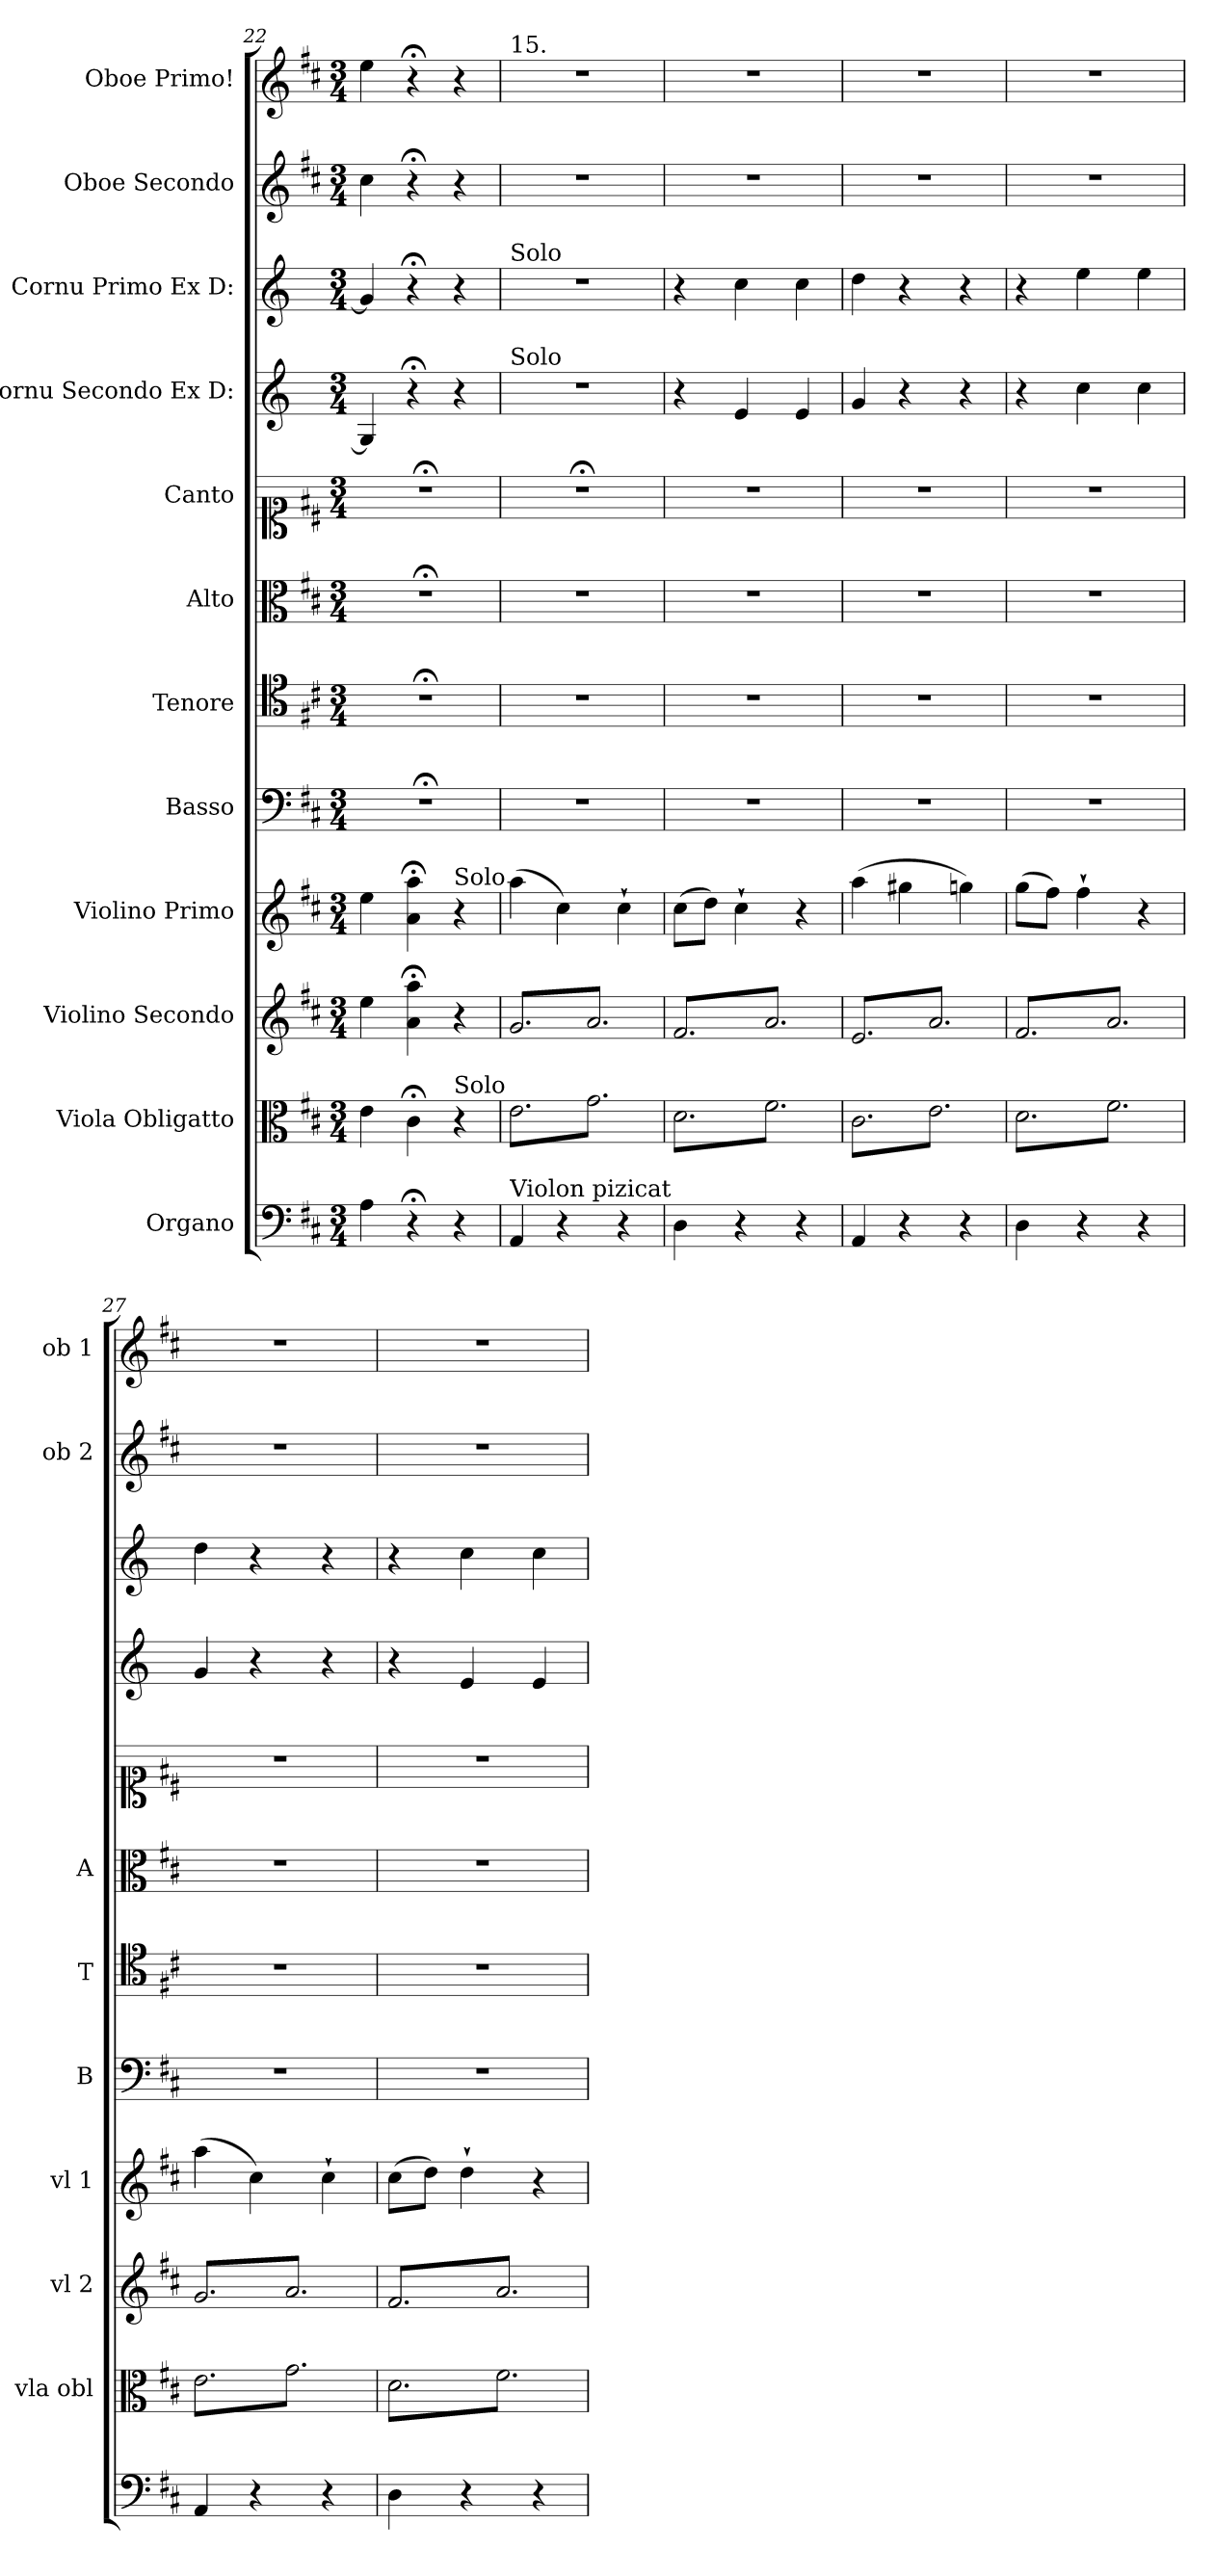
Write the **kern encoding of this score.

**kern	**kern	**dynam	**kern	**dynam	**kern	**kern	**kern	**kern	**kern	**kern	**dynam	**kern	**dynam	**kern	**kern
*part12	*part11	*part11	*part10	*part10	*part9	*part8	*part7	*part6	*part5	*part4	*part4	*part3	*part3	*part2	*part1
*staff12	*staff11	*staff11	*staff10	*staff10	*staff9	*staff8	*staff7	*staff6	*staff5	*staff4	*staff4	*staff3	*staff3	*staff2	*staff1
*I"Organo	*I"Viola Obligatto	*	*I"Violino Secondo	*	*I"Violino Primo	*I"Basso	*I"Tenore	*I"Alto	*I"Canto	*I"Cornu Secondo Ex D:	*	*I"Cornu Primo Ex D:	*	*I"Oboe Secondo	*I"Oboe Primo!
*	*I'vla obl	*	*I'vl 2	*	*I'vl 1	*I'B	*I'T	*I'A	*	*	*	*	*	*I'ob 2	*I'ob 1
*clefF4	*clefC3	*	*clefG2	*	*clefG2	*clefF4	*clefC4	*clefC3	*clefC1	*clefG2	*	*clefG2	*	*clefG2	*clefG2
*	*	*	*	*	*	*	*	*	*	*ITrd-1c-2	*	*ITrd-1c-2	*	*	*
*k[f#c#]	*k[f#c#]	*	*k[f#c#]	*	*k[f#c#]	*k[f#c#]	*k[f#c#]	*k[f#c#]	*k[f#c#]	*k[f#c#]	*	*k[f#c#]	*	*k[f#c#]	*k[f#c#]
*D:	*D:	*	*D:	*	*D:	*D:	*D:	*D:	*D:	*	*	*	*	*D:	*D:
*M3/4	*M3/4	*	*M3/4	*	*M3/4	*M3/4	*M3/4	*M3/4	*M3/4	*M3/4	*	*M3/4	*	*M3/4	*M3/4
=22	=22	=22	=22	=22	=22	=22	=22	=22	=22	=22	=22	=22	=22	=22	=22
4A\	4e\	.	4ee\	.	4ee\	2.r;<	2.r;<	2.r;<	2.r;<	4A/]	.	4a/]	.	4cc#\	4ee\
4r;<	4c#;<\	.	4a;<\ 4aa;<\	.	4a;<\ 4aa;<\	.	.	.	.	4r;<	.	4r;<	.	4r;<	4r;<
!	!	!	!	!	!LO:TX:a:t=Solo	!	!	!	!	!	!	!	!	!	!
!	!LO:TX:a:t=Solo	!	!	!	!	!	!	!	!	!	!	!	!	!	!
4r	4r	.	4r	.	4r	.	.	.	.	4r	.	4r	.	4r	4r
=23	=23	=23	=23	=23	=23	=23	=23	=23	=23	=23	=23	=23	=23	=23	=23
!	!	!	!	!	!	!	!	!	!	!	!	!	!	!	!LO:TX:a:t=15.
!	!	!	!	!	!	!	!	!	!	!	!	!LO:TX:a:t=Solo	!	!	!
!	!	!	!	!	!	!	!	!	!	!LO:TX:a:t=Solo	!	!	!	!	!
!	!	!	!LO:TX:a:t=problem&colon; vhv pokazuje jako tremolando zapisane skrótem	!	!	!	!	!	!	!	!	!	!	!	!
!	!LO:TX:a:t=problem&colon; vhv pokazuje jako tremolando zapisane skrótem	!	!	!	!	!	!	!	!	!	!	!	!	!	!
!LO:TX:a:t=Violon pizicat	!	!	!	!	!	!	!	!	!	!	!	!	!	!	!
!	!	!LO:DY:a	!	!LO:DY:a	!	!	!	!	!	!	!	!	!	!	!
*	*tremolo	*	*	*	*	*	*	*	*	*	*	*	*	*	*
*	*	*	*tremolo	*	*	*	*	*	*	*	*	*	*	*	*
4AA/	8e\L	p&colon;	8g/L	pio&colon;	(4aa\	2.r	2.r	2.r	2.r;<	2.r	.	2.r	.	2.r	2.r
.	8g\	.	8a/	.	.	.	.	.	.	.	.	.	.	.	.
4r	8e\	.	8g/	.	4cc#\)	.	.	.	.	.	.	.	.	.	.
.	8g\	.	8a/	.	.	.	.	.	.	.	.	.	.	.	.
4r	8e\	.	8g/	.	4cc#`\	.	.	.	.	.	.	.	.	.	.
.	8g\J	.	8a/J	.	.	.	.	.	.	.	.	.	.	.	.
=24	=24	=24	=24	=24	=24	=24	=24	=24	=24	=24	=24	=24	=24	=24	=24
!	!	!	!	!	!	!	!	!	!	!	!LO:DY:a	!	!LO:DY:a	!	!
4D\	8d\L	.	8f#/L	.	(8cc#\L	2.r	2.r	2.r	2.r	4r	p&colon;	4r	p&colon;	2.r	2.r
.	8f#\	.	8a/	.	8dd\J)	.	.	.	.	.	.	.	.	.	.
4r	8d\	.	8f#/	.	4cc#`\	.	.	.	.	4f#/	.	4dd\	.	.	.
.	8f#\	.	8a/	.	.	.	.	.	.	.	.	.	.	.	.
4r	8d\	.	8f#/	.	4r	.	.	.	.	4f#/	.	4dd\	.	.	.
.	8f#\J	.	8a/J	.	.	.	.	.	.	.	.	.	.	.	.
=25	=25	=25	=25	=25	=25	=25	=25	=25	=25	=25	=25	=25	=25	=25	=25
4AA/	8c#\L	.	8e/L	.	(4aa\	2.r	2.r	2.r	2.r	4a/	.	4ee\	.	2.r	2.r
.	8e\	.	8a/	.	.	.	.	.	.	.	.	.	.	.	.
4r	8c#\	.	8e/	.	4gg#X\	.	.	.	.	4r	.	4r	.	.	.
.	8e\	.	8a/	.	.	.	.	.	.	.	.	.	.	.	.
4r	8c#\	.	8e/	.	4ggn\)	.	.	.	.	4r	.	4r	.	.	.
.	8e\J	.	8a/J	.	.	.	.	.	.	.	.	.	.	.	.
=26	=26	=26	=26	=26	=26	=26	=26	=26	=26	=26	=26	=26	=26	=26	=26
4D\	8d\L	.	8f#/L	.	(8gg\L	2.r	2.r	2.r	2.r	4r	.	4r	.	2.r	2.r
.	8f#\	.	8a/	.	8ff#\J)	.	.	.	.	.	.	.	.	.	.
4r	8d\	.	8f#/	.	4ff#`\	.	.	.	.	4dd\	.	4ff#\	.	.	.
.	8f#\	.	8a/	.	.	.	.	.	.	.	.	.	.	.	.
4r	8d\	.	8f#/	.	4r	.	.	.	.	4dd\	.	4ff#\	.	.	.
.	8f#\J	.	8a/J	.	.	.	.	.	.	.	.	.	.	.	.
=27	=27	=27	=27	=27	=27	=27	=27	=27	=27	=27	=27	=27	=27	=27	=27
4AA/	8e\L	.	8g/L	.	(4aa\	2.r	2.r	2.r	2.r	4a/	.	4ee\	.	2.r	2.r
.	8g\	.	8a/	.	.	.	.	.	.	.	.	.	.	.	.
4r	8e\	.	8g/	.	4cc#\)	.	.	.	.	4r	.	4r	.	.	.
.	8g\	.	8a/	.	.	.	.	.	.	.	.	.	.	.	.
4r	8e\	.	8g/	.	4cc#`\	.	.	.	.	4r	.	4r	.	.	.
.	8g\J	.	8a/J	.	.	.	.	.	.	.	.	.	.	.	.
=28	=28	=28	=28	=28	=28	=28	=28	=28	=28	=28	=28	=28	=28	=28	=28
4D\	8d\L	.	8f#/L	.	(8cc#\L	2.r	2.r	2.r	2.r	4r	.	4r	.	2.r	2.r
.	8f#\	.	8a/	.	8dd\J)	.	.	.	.	.	.	.	.	.	.
4r	8d\	.	8f#/	.	4dd`\	.	.	.	.	4f#/	.	4dd\	.	.	.
.	8f#\	.	8a/	.	.	.	.	.	.	.	.	.	.	.	.
4r	8d\	.	8f#/	.	4r	.	.	.	.	4f#/	.	4dd\	.	.	.
.	8f#\J	.	8a/J	.	.	.	.	.	.	.	.	.	.	.	.
*	*	*	*Xtremolo	*	*	*	*	*	*	*	*	*	*	*	*
*	*Xtremolo	*	*	*	*	*	*	*	*	*	*	*	*	*	*
.	.	.	.	.	.	.	.	.	.	.	.	.	.	.	.
.	.	.	.	.	.	.	.	.	.	.	.	.	.	.	.
.	.	.	.	.	.	.	.	.	.	.	.	.	.	.	.
=	=	=	=	=	=	=	=	=	=	=	=	=	=	=	=
*-	*-	*-	*-	*-	*-	*-	*-	*-	*-	*-	*-	*-	*-	*-	*-
